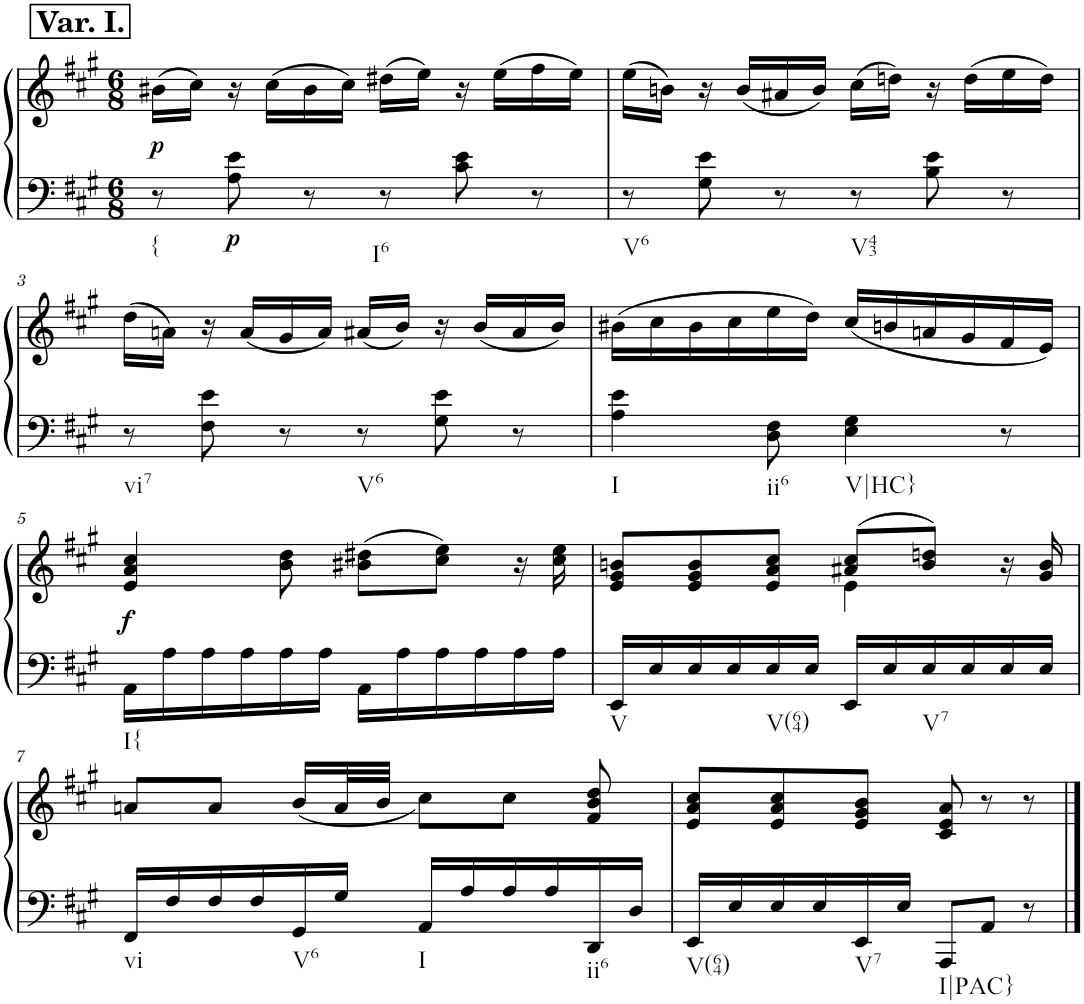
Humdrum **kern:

**kern	**kern	**dynam
*part1	*part1	*part1
*staff2	*staff1	*staff1/2
*I"Piano	*	*
*I'Pno.	*	*
*clefF4	*clefG2	*
*k[f#c#g#]	*k[f#c#g#]	*
*M6/8	*M6/8	*
!!LO:REH:place=s1:a:B:cj:fs=14:t=Var. I.
=1	=1	=1
!LO:TX:b:t={	!	!
!	!	!LO:DY:b
8r	(16b#X\LL	p
.	16cc#\JJ)	.
!	!	!LO:DY:b=2
8A\ 8e\	16r	p
.	(16cc#\LL	.
8r	16b#\	.
.	16cc#\JJ)	.
!LO:TX:b:t=I6	!	!
8r	(16dd#X\LL	.
.	16ee\JJ)	.
8c#\ 8e\	16r	.
.	(16ee\LL	.
8r	16ff#\	.
.	16ee\JJ)	.
=2	=2	=2
!LO:TX:b:t=V6	!	!
8r	(16ee\LL	.
.	16bn\JJ)	.
8G#\ 8e\	16r	.
.	(16b/LL	.
8r	16a#X/	.
.	16b/JJ)	.
!LO:TX:b:t=V43	!	!
8r	(16cc#\LL	.
.	16ddn\JJ)	.
8B\ 8e\	16r	.
.	(16dd\LL	.
8r	16ee\	.
.	16dd\JJ)	.
!!LO:LB:g=z
=3	=3	=3
!LO:TX:b:t=vi7	!	!
8r	(16dd\LL	.
.	16an\JJ)	.
8F#\ 8e\	16r	.
.	(16a/LL	.
8r	16g#/	.
.	16a/JJ)	.
!LO:TX:b:t=V6	!	!
8r	(16a#X/LL	.
.	16b/JJ)	.
8G#\ 8e\	16r	.
.	(16b/LL	.
8r	16a#/	.
.	16b/JJ)	.
=4	=4	=4
!LO:TX:b:t=I	!	!
4A\ 4e\	(16b#X\LL	.
.	16cc#\	.
.	16b#\	.
.	16cc#\	.
!LO:TX:b:t=ii6	!	!
8D\ 8F#\	16ee\	.
.	16dd\JJ)	.
!LO:TX:b:t=V|HC}	!	!
4E\ 4G#\	(16cc#/LL	.
.	16bn/	.
.	16an/	.
.	16g#/	.
8r	16f#/	.
.	16e/JJ)	.
!!LO:LB:g=z
=5	=5	=5
!LO:TX:b:t=I{	!	!
!	!	!LO:DY:b
16AA\LL	4e/ 4a/ 4cc#/	f
16A\	.	.
16A\	.	.
16A\	.	.
16A\	8b\ 8dd\	.
16A\JJ	.	.
16AA\LL	(8b#X\ 8dd#X\L	.
16A\	.	.
16A\	8cc#\ 8ee\J)	.
16A\	.	.
16A\	16r	.
16A\JJ	16cc#\ 16ee\	.
=6	=6	=6
*	*^	*
!LO:TX:b:t=V	!	!	!
16EE/LL	8e/ 8g#/ 8bn/L	4.ryy	.
16E/	.	.	.
16E/	8e/ 8g#/ 8b/	.	.
16E/	.	.	.
!LO:TX:b:t=V(64)	!	!	!
16E/	8e/ 8a/ 8cc#/J	.	.
16E/JJ	.	.	.
16EE/LL	(8a#X/ 8cc#/L	4e\	.
16E/	.	.	.
!LO:TX:b:t=V7	!	!	!
16E/	8b/ 8ddn/J)	.	.
16E/	.	.	.
16E/	16r	8ryy	.
16E/JJ	16g#/ 16b/	.	.
*	*v	*v	*
!!LO:LB:g=z
=7	=7	=7
!LO:TX:b:t=vi	!	!
16FF#/LL	8an/L	.
16F#/	.	.
16F#/	8a/J	.
16F#/	.	.
!LO:TX:b:t=V6	!	!
16GG#/	(<16b/LL	.
16G#/JJ	32a/L	.
.	32b/JJJ	.
!LO:TX:b:t=I	!	!
16AA/LL	8cc#\L)	.
16A/	.	.
16A/	8cc#\J	.
16A/	.	.
!LO:TX:b:t=ii6	!	!
16DD/	8f#/ 8b/ 8dd/	.
16D/JJ	.	.
=8	=8	=8
!LO:TX:b:t=V(64)	!	!
16EE/LL	8e/ 8a/ 8cc#/L	.
16E/	.	.
16E/	8e/ 8a/ 8cc#/	.
16E/	.	.
!LO:TX:b:t=V7	!	!
16EE/	8e/ 8g#/ 8b/J	.
16E/JJ	.	.
!LO:TX:b:t=I|PAC}	!	!
8AAA/L	8c#/ 8e/ 8a/	.
8AA/J	8r	.
8r	8r	.
==	==	==
*-	*-	*-
